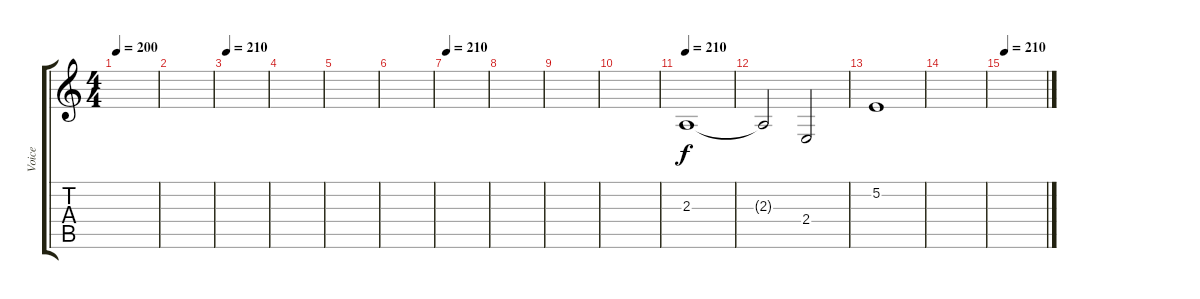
\track ("Voice" "Voice") {instrument altosax}
\staff {score tabs}
\tuning (E4 B3 G3 D3 A2 E2) {hide}
\ts (4 4)
\tempo 200
\clef g2
\ks c
|
|
\tempo 200
\tempo 210
|
|
|
|
\tempo 200
\tempo 210
|
|
|
|
\tempo 200
\tempo 210
2.3.1 |
2.3{t}.2 2.4.2 |
5.2.1 |
|
\tempo 200
\tempo 210
